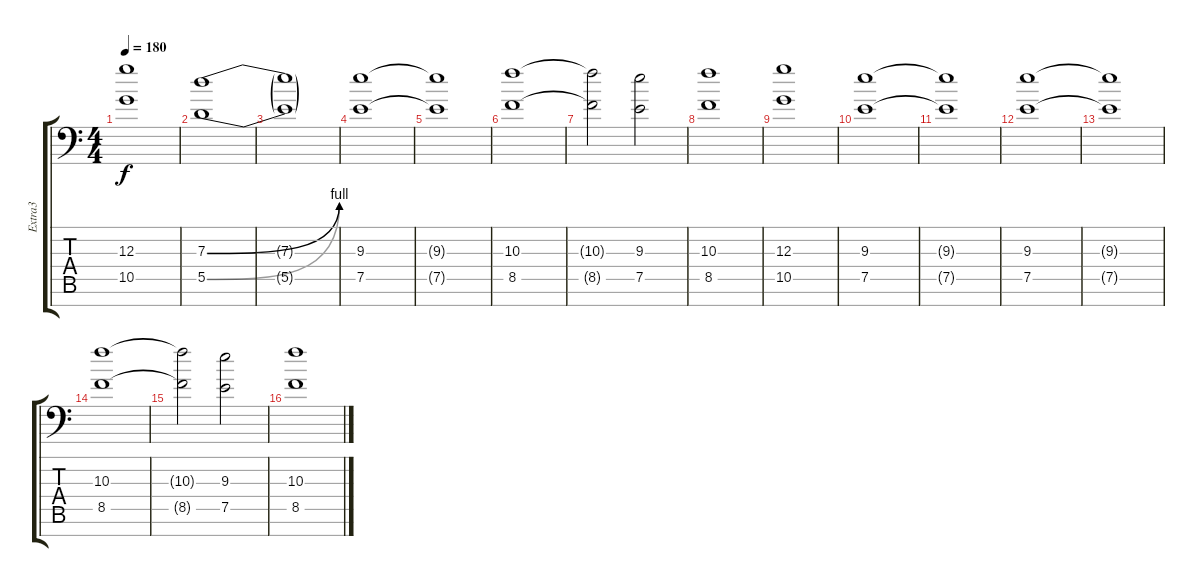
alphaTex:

\track ("Extra3" "Extra3") {instrument distortionguitar}
\staff {score tabs}
\tuning (E4 B3 G3 D3 A2 D2 A1) {hide}
\ts (4 4)
\tempo 180
\clef f4
\ks c
(12.3 10.5).1{dy f} |
(7.3{be (bend 0 0 60 4)} 5.5{be (bend 0 0 60 4)}).1{volume 8} |
(7.3{t} 5.5{t}).1 |
(9.3 7.5).1 |
(9.3{t} 7.5{t}).1 |
(10.3 8.5).1{volume 6} |
(10.3{t} 8.5{t}).2 (9.3 7.5).2 |
(10.3 8.5).1 |
(12.3 10.5).1 |
(9.3 7.5).1{volume 3} |
(9.3{t} 7.5{t}).1 |
(9.3 7.5).1 |
(9.3{t} 7.5{t}).1 |
(10.3 8.5).1{volume 0} |
(10.3{t} 8.5{t}).2 (9.3 7.5).2 |
(10.3 8.5).1
